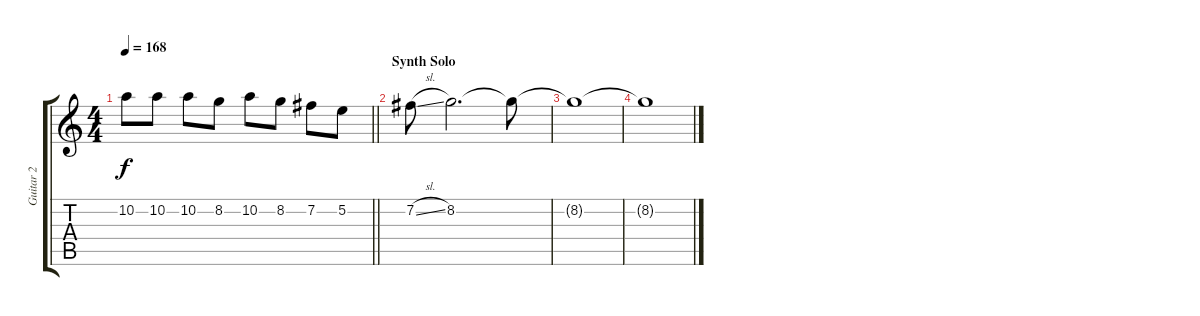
\track ("Guitar 2" "Guitar 2") {instrument overdrivenguitar}
\staff {score tabs}
\tuning (E4 B3 G3 D3 A2 E2) {hide}
\ts (4 4)
\tempo 168
\clef g2
\barLineRight lightlight
\ks c
10.2{t}.8{dy f} 10.2.8 10.2.8 8.2.8 10.2.8 8.2.8 7.2.8 5.2.8 |
\section ("" "Synth Solo")
7.2{sl}.8 8.2.2{d} 8.2{t}.8 |
8.2{t}.1 |
8.2{t}.1
